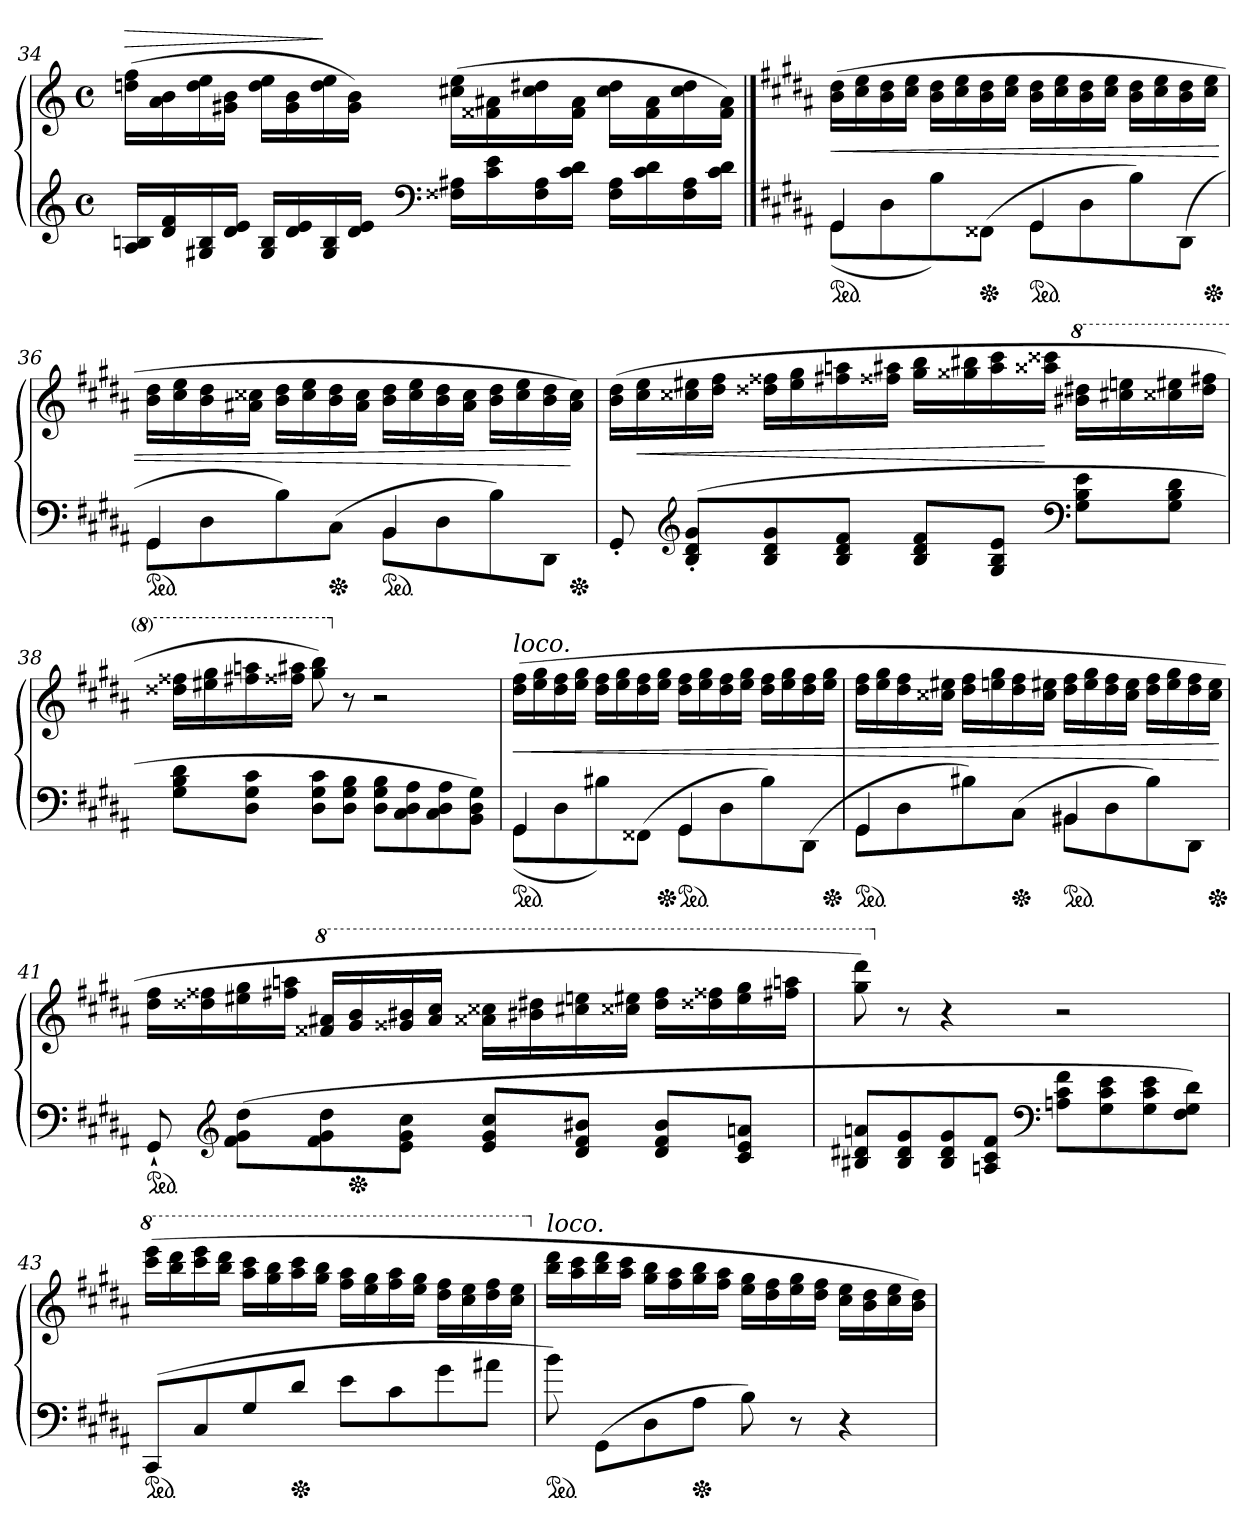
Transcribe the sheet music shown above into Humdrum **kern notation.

**kern	**kern	**dynam
*part1	*part1	*part1
*staff2	*staff1	*staff1/2
*clefG2	*clefG2	*
*k[]	*k[]	*
*M4/4	*M4/4	*
*met(c)	*met(c)	*
=34	=34	=34
!	!	!LO:HP:a
16A 16BnLL	(>16ddn 16ffLL	>
16d 16f	16a 16b	.
16G#X 16B	16dd 16ee	.
16d 16eJJ	16g#X 16bJJ	.
16G# 16BLL	16dd 16eeLL	.
16d 16e	16g# 16b	.
16G# 16B	16dd 16ee	]
16d 16eJJ	16g# 16bJJ)	.
*clefF4	*	*
16F##X 16A#XLL	(>16cc#X\ 16ee\LL	.
16c 16e	16f##X 16a#X	.
16F## 16A#	16cc# 16dd#X	.
16c 16dJJ	16f## 16a#JJ	.
16F## 16A#LL	16cc#\ 16dd#\LL	.
16c 16d	16f## 16a#	.
16F## 16A#	16cc# 16dd#	.
16c 16dJJ	16f## 16a#JJ)	.
==35	==35	==35
*k[f#c#g#d#a#]	*k[f#c#g#d#a#]	*
*^	*	*
!LO:TX:a:color=crimson:t=⚠	!	!	!
*ped	*	*	*
4GG#	(>8GG#\L	(>16b 16dd#LL	<
.	.	16cc# 16ee	.
.	8D#\	16b 16dd#	.
.	.	16cc# 16eeJJ	.
4ryy	8B\)	16b 16dd#LL	.
.	.	16cc# 16ee	.
*Xped	*	*	*
.	(>8FF##X/J	16b 16dd#	.
.	.	16cc# 16eeJJ	.
!LO:TX:a:color=crimson:t=⚠	!	!	!
*ped	*	*	*
4GG#	8GG#\L	16b 16dd#LL	.
.	.	16cc# 16ee	.
.	8D#\	16b 16dd#	.
.	.	16cc# 16eeJJ	.
4ryy	8B\)	16b 16dd#LL	.
.	.	16cc# 16ee	.
.	(>8DD#/J	16b 16dd#	.
*Xped	*	*	*
.	.	16cc# 16eeJJ	.
=36	=36	=36	=36
*ped	*	*	*
4GG#	8GG#L	16b 16dd#LL	.
.	.	16cc# 16ee	.
.	8D#	16b 16dd#	.
.	.	16a#X 16cc##XJJ	.
4ryy	8B)	16b 16dd#LL	.
.	.	16cc## 16ee	.
*Xped	*	*	*
.	(>8C#J	16b 16dd#	.
.	.	16a# 16cc##JJ	.
!LO:TX:a:color=crimson:t=⚠	!	!	!
*ped	*	*	*
4BB	8BB\L	16b 16dd#LL	.
.	.	16cc## 16ee	.
.	8D#\	16b 16dd#	.
.	.	16a# 16cc##JJ	.
4ryy	8B\)	16b 16dd#LL	.
.	.	16cc## 16ee	.
.	8DD#/J	16b 16dd#	.
*Xped	*	*	*
.	.	16a# 16cc##JJ)	[
*v	*v	*	*
=37	=37	=37
8GG#'<	(>16b 16dd#LL	.
.	16cc# 16ee	<
*clefG2	*	*
(>8B' 8d#' 8g#'L	16cc##X 16ee#X	.
.	16dd# 16ff#JJ	.
8B 8d# 8g#	16dd##X 16ff##XLL	.
.	16ee# 16gg#	.
8B 8d# 8f#J	16ff#X 16aan	.
.	16ff##X 16aa#XJJ	.
8B 8d# 8f#L	16gg# 16bbLL	.
.	16gg##X 16bb#X	.
8G# 8B 8eJ	16aa# 16ccc#	.
*clefF4	*	*
.	16aa##X 16ccc##XJJ	[
*	*8va	*
8G# 8B 8eL	16bb# 16ddd#LL	.
.	16ccc#X 16eeen	.
8G# 8B 8d#J	16ccc##X 16eee#X	.
.	16ddd# 16fff#JJ	.
=38	=38	=38
8G# 8B 8d#L	16ddd##X 16fff##XLL	.
.	16eee#X 16ggg#	.
8D# 8G# 8c#J	16fff#X 16aaan	.
.	16fff##X 16aaa#XJJ	.
8D# 8G# 8c#L	8ggg# 8bbb)	.
*	*X8va	*
8D# 8G# 8BJ	8r	.
8D# 8G# 8BL	2r	.
8C# 8D# 8A#	.	.
8C# 8D# 8A#	.	.
8BB 8D# 8G#J)	.	.
=39	=39	=39
*^	*	*
!	!	!LO:TX:a:i:t=loco.	!
!LO:TX:a:color=crimson:t=⚠	!	!	!
*ped	*	*	*
4GG#	(>8GG#\L	(>16dd# 16ff#LL	<
.	.	16ee 16gg#	.
.	8D#\	16dd# 16ff#	.
.	.	16ee 16gg#JJ	.
4ryy	8B#X\)	16dd# 16ff#LL	.
.	.	16ee 16gg#	.
.	(>8FF##X/J	16dd# 16ff#	.
*Xped	*	*	*
.	.	16ee 16gg#JJ	.
!LO:TX:a:color=crimson:t=⚠	!	!	!
*ped	*	*	*
4GG#	8GG#\L	16dd# 16ff#LL	.
.	.	16ee 16gg#	.
.	8D#\	16dd# 16ff#	.
.	.	16ee 16gg#JJ	.
4ryy	8B#\)	16dd# 16ff#LL	.
.	.	16ee 16gg#	.
.	(>8DD#/J	16dd# 16ff#	.
*Xped	*	*	*
.	.	16ee 16gg#JJ	.
=40	=40	=40	=40
*ped	*	*	*
4GG#	8GG#L	16dd# 16ff#LL	.
.	.	16ee 16gg#	.
.	8D#	16dd# 16ff#	.
.	.	16cc##X 16ee#XJJ	.
4ryy	8B#X)	16dd# 16ff#LL	.
.	.	16een 16gg#	.
*Xped	*	*	*
.	(>8C#J	16dd# 16ff#	.
.	.	16cc## 16ee#XJJ	.
!LO:TX:a:color=crimson:t=⚠	!	!	!
*ped	*	*	*
4BB#X	8BB#X\L	16dd# 16ff#LL	.
.	.	16ee# 16gg#	.
.	8D#\	16dd# 16ff#	.
.	.	16cc## 16ee#JJ	.
4ryy	8B#\)	16dd# 16ff#LL	.
.	.	16ee# 16gg#	.
.	8DD#/J	16dd# 16ff#	.
*Xped	*	*	*
.	.	16cc## 16ee#JJ	.
*v	*v	*	*
.	.	[
=41	=41	=41
*ped	*	*
8GG#`<	16dd# 16ff#LL	.
.	16dd##X 16ff##X	.
*clefG2	*	*
(>8f#\ 8g#\ 8dd#\L	16ee#X 16gg#	.
.	16ff#X 16aanJJ	.
*	*8va	*
8f# 8g# 8dd#	16ff##X 16aa#XLL	.
*Xped	*	*
.	16gg# 16bb	.
8e 8g# 8cc#J	16gg##X 16bb#X	.
.	16aa# 16ccc#JJ	.
8e 8g# 8cc#L	16aa##X 16ccc##XLL	.
.	16bb#X 16ddd#	.
8d# 8f# 8b#XJ	16ccc#X 16eee	.
.	16ccc##X 16eee#XJJ	.
8d# 8f# 8b#L	16ddd# 16fff#LL	.
.	16ddd##X 16fff##X	.
8c# 8e 8anJ	16eee# 16ggg#	.
.	16fff#X 16aaanJJ	.
=42	=42	=42
8B#X 8d#X 8anL	8ggg# 8dddd#)	.
*	*X8va	*
8B# 8d# 8g#	8r	.
8B# 8d# 8g#	4r	.
8An 8c# 8f#J	.	.
*clefF4	*	*
8An 8c# 8f#L	2r	.
8G# 8c# 8e	.	.
8G# 8c# 8e	.	.
8F# 8G# 8d#J)	.	.
=43	=43	=43
*	*8va	*
*ped	*	*
(>8CC#L	(>16cccc# 16eeeeLL	.
.	16bbb 16dddd#	.
8C#	16cccc# 16eeee	.
.	16bbb 16dddd#JJ	.
8G#	16aaa# 16cccc#LL	.
.	16ggg# 16bbb	.
*Xped	*	*
8d#J	16aaa# 16cccc#	.
.	16ggg# 16bbbJJ	.
8eL	16fff# 16aaa#LL	.
.	16eee 16ggg#	.
8c#	16fff# 16aaa#	.
.	16eee 16ggg#JJ	.
8g#	16ddd# 16fff#LL	.
.	16ccc# 16eee	.
8a#XJ	16ddd# 16fff#	.
.	16ccc# 16eeeJJ	.
=44	=44	=44
*	*X8va	*
!	!LO:TX:a:i:t=loco.	!
*ped	*	*
8b)	16bb 16ddd#LL	.
.	16aa# 16ccc#	.
(>8GG#L	16bb 16ddd#	.
.	16aa# 16ccc#JJ	.
8D#	16gg# 16bbLL	.
.	16ff# 16aa#	.
*Xped	*	*
8A#J	16gg# 16bb	.
.	16ff# 16aa#JJ	.
8B)	16ee 16gg#LL	.
.	16dd# 16ff#	.
8r	16ee 16gg#	.
.	16dd# 16ff#JJ	.
4r	16cc# 16eeLL	.
.	16b 16dd#	.
.	16cc# 16ee	.
.	16b 16dd#JJ)	.
=	=	=
*-	*-	*-
